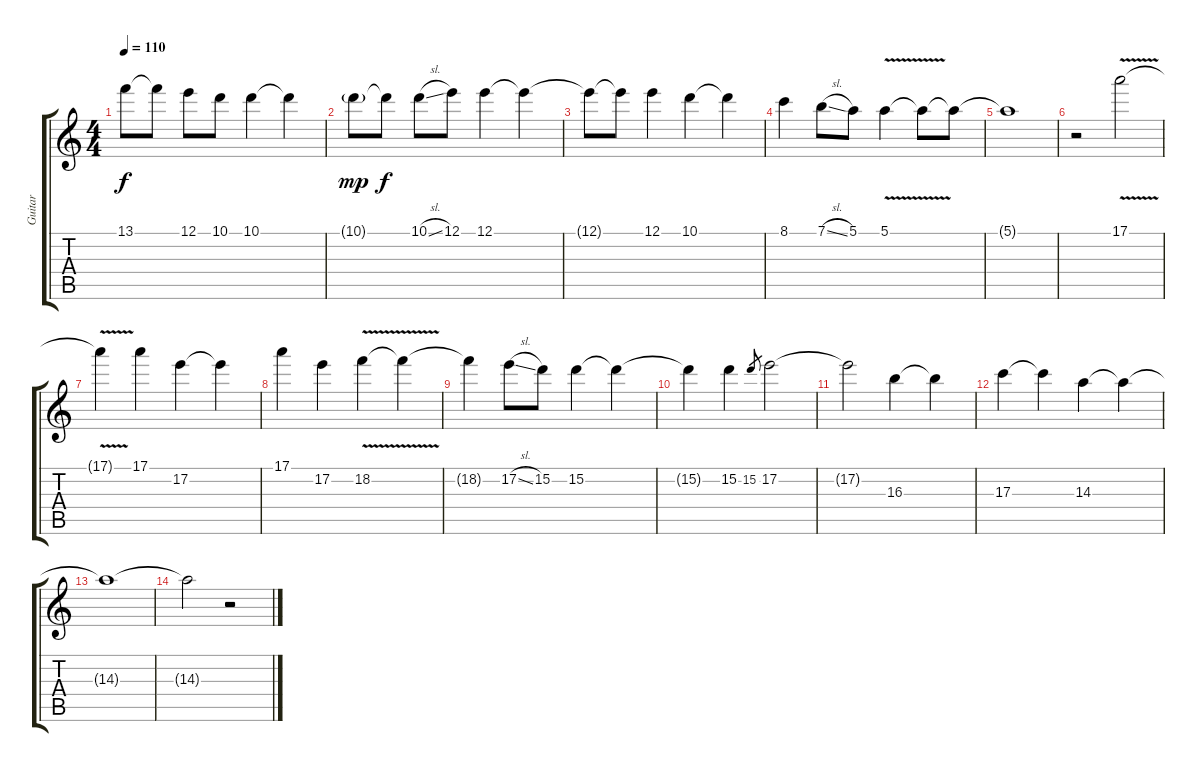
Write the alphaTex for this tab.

\track ("Guitar" "Guitar") {instrument distortionguitar}
\staff {score tabs}
\tuning (E4 B3 G3 D3 A2 E2) {hide}
\ts (4 4)
\tempo 110
\clef g2
\ks c
13.1{t}.8{dy f} 13.1{t}.8 12.1.8 10.1.8 10.1.4 10.1{t}.4 |
10.1{g}.8{dy mp} 10.1{t}.8{dy f} 10.1{sl}.8 12.1.8 12.1.4 12.1{t}.4 |
12.1{t}.8 12.1{t}.8 12.1.4 10.1.4 10.1{t}.4 |
8.1.4 7.1{sl}.8 5.1.8 5.1{v}.4 5.1{t}.8 5.1{t}.8 |
5.1{t}.1 |
r.2 17.1{v}.2 |
17.1{t}.4 17.1.4 17.2.4 17.2{t}.4 |
17.1.4 17.2.4 18.2{v}.4 18.2{t}.4 |
18.2{t}.4 17.2{sl}.8 15.2.8 15.2.4 15.2{t}.4 |
15.2{t}.4 15.2.4 15.2.8{gr} 17.2.2 |
17.2{t}.2 16.3.4 16.3{t}.4 |
17.3.4 17.3{t}.4 14.3.4 14.3{t}.4 |
14.3{t}.1 |
14.3{t}.2 r.2
